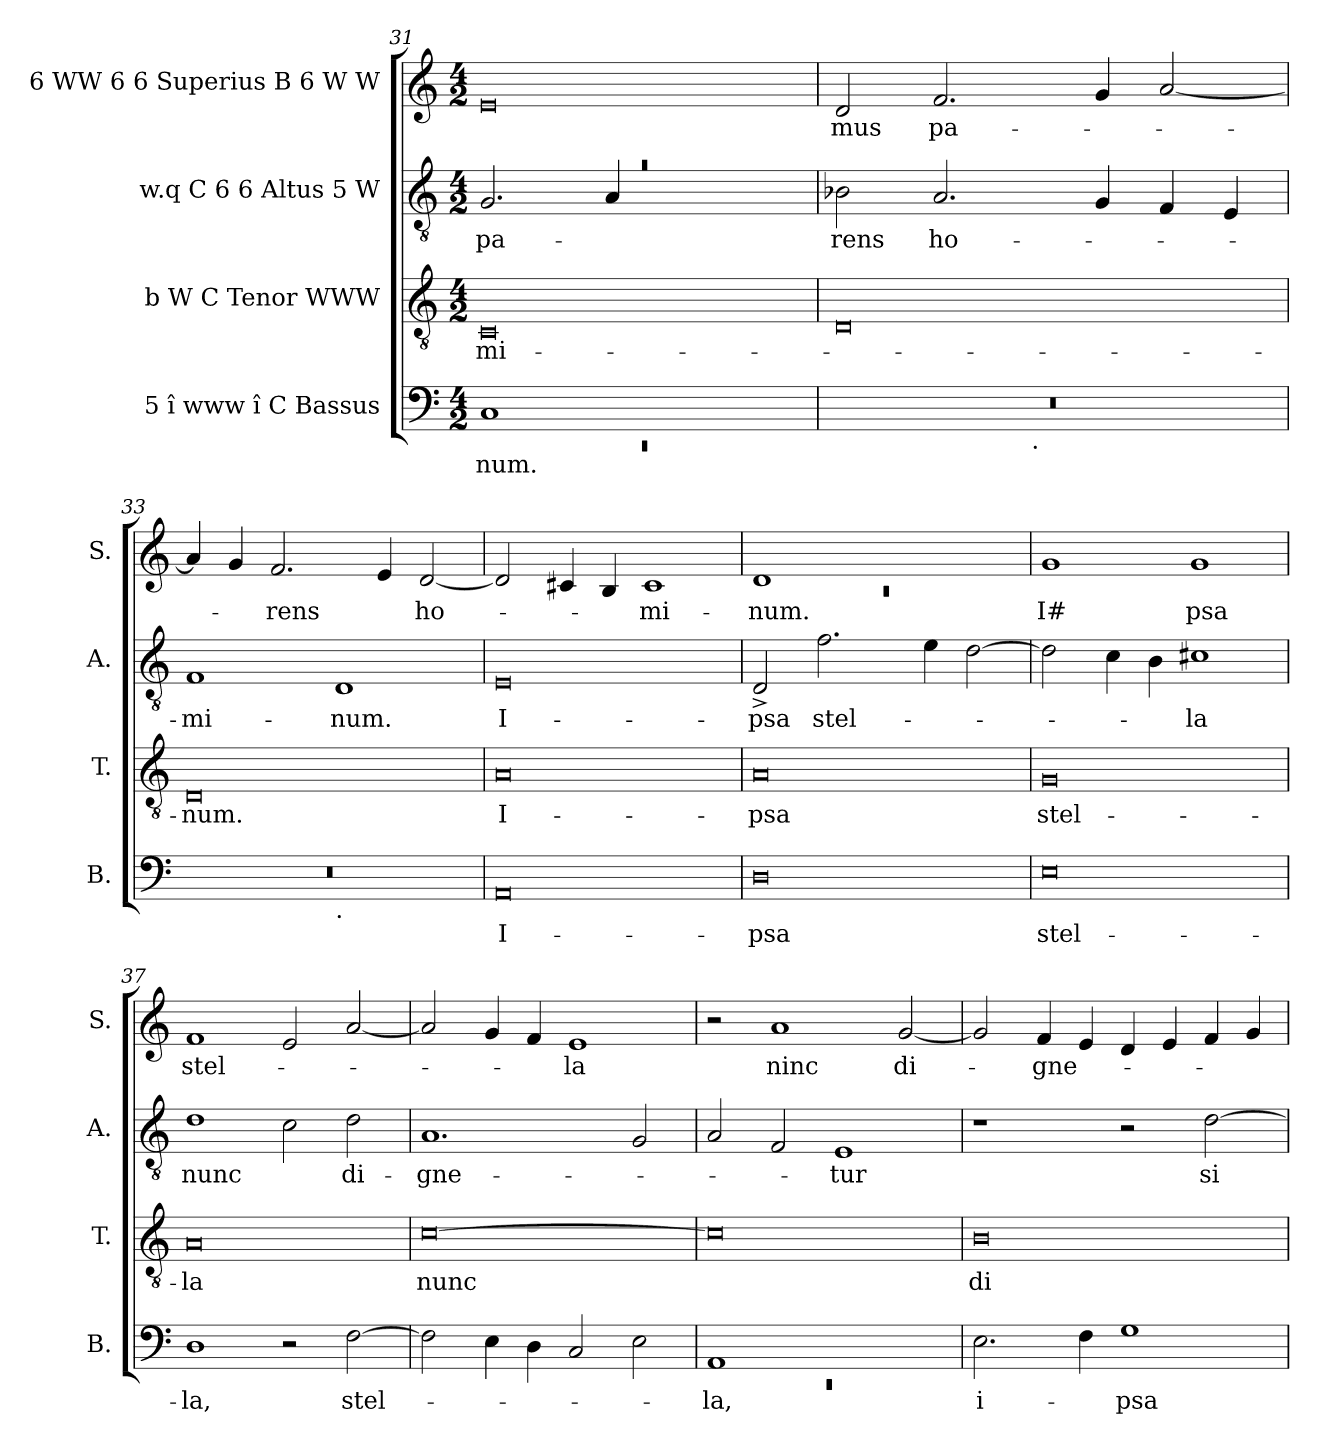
**kern	**text	**kern	**text	**kern	**text	**kern	**text
*part4	*part4	*part3	*part3	*part2	*part2	*part1	*part1
*staff4	*staff4	*staff3	*staff3	*staff2	*staff2	*staff1	*staff1
*I"5 î www î C Bassus	*	*I"b W C Tenor WWW	*	*I"w.q C 6 6 Altus 5 W	*	*I"6 WW 6 6 Superius B 6 W W	*
*I'B.	*	*I'T.	*	*I'A.	*	*I'S.	*
!!LO:LB:g=z
*clefF4	*	*clefGv2	*	*clefGv2	*	*clefG2	*
*k[]	*	*k[]	*	*k[]	*	*k[]	*
*C:	*	*C:	*	*C:	*	*C:	*
*M4/2	*	*M4/2	*	*M4/2	*	*M4/2	*
=31	=31	=31	=31	=31	=31	=31	=31
*^	*	*	*	*	*	*	*
!	!LO:N:vis=1	!LO:LY:b	!	!LO:LY:b	!LO:N:vis=1	!LO:LY:b	!	!
*	*	*	*	*	*^	*	*	*
1C	0rEE	-num.	0C	-mi-	0ra	2.G/	pa-	0e	.
.	.	.	.	.	.	4A/	.	.	.
1ryy	.	.	.	.	.	1ryy	.	.	.
=32	=32	=32	=32	=32	=32	=32	=32	=32	=32
!	!	!	!	!	!	!	!LO:LY:b	!	!LO:LY:b
*	*	*	*	*	*v	*v	*	*	*
0r	1ryy	.	0D	.	2B-\	-rens	2d/	-mus
!	!	!	!	!	!	!LO:LY:b	!	!LO:LY:b
.	.	.	.	.	2.A/	ho-	2.f/	pa-
!	!LO:TX:b:t=.	!	!	!	!	!	!	!
.	1ryy	.	.	.	.	.	.	.
.	.	.	.	.	4G/	.	4g/	.
.	.	.	.	.	4F/	.	[<2a/	.
.	.	.	.	.	4E/	.	.	.
=33	=33	=33	=33	=33	=33	=33	=33	=33
!	!	!	!	!LO:LY:b	!	!LO:LY:b	!	!
0r	1ryy	.	0D	-num.	1F	-mi-	4a/]	.
.	.	.	.	.	.	.	4g/	.
!	!	!	!	!	!	!	!	!LO:LY:b
.	.	.	.	.	.	.	2.f/	-rens
!	!LO:TX:b:t=.	!	!	!	!	!	!	!
!	!	!	!	!	!	!LO:LY:b	!	!
.	1ryy	.	.	.	1D	-num.	.	.
.	.	.	.	.	.	.	4e/	.
!	!	!	!	!	!	!	!	!LO:LY:b
.	.	.	.	.	.	.	[<2d/	ho-
=34	=34	=34	=34	=34	=34	=34	=34	=34
!	!	!LO:LY:b:rj	!	!LO:LY:b:rj	!	!LO:LY:b:rj	!	!
*v	*v	*	*	*	*	*	*	*
0AA	I-	0A	I-	0E	I-	2d/]	.
.	.	.	.	.	.	4c#/	.
.	.	.	.	.	.	4B/	.
!	!	!	!	!	!	!	!LO:LY:b
.	.	.	.	.	.	1c#	-mi-
=35	=35	=35	=35	=35	=35	=35	=35
*	*	*	*	*	*	*^	*
!	!LO:LY:b	!	!LO:LY:b	!	!LO:LY:b	!	!LO:N:vis=1	!LO:LY:b
0D	-psa	0A	-psa	2D^</	-psa	1d	0rc	-num.
!	!	!	!	!	!LO:LY:b	!	!	!
.	.	.	.	2.f\	stel-	.	.	.
.	.	.	.	.	.	1ryy	.	.
.	.	.	.	4e\	.	.	.	.
.	.	.	.	[>2d\	.	.	.	.
*	*	*	*	*	*	*v	*v	*
=36	=36	=36	=36	=36	=36	=36	=36
!	!LO:LY:b	!	!LO:LY:b	!	!	!	!LO:LY:b:rj
0E	stel-	0G	stel-	2d\]	.	1g	I­#
.	.	.	.	4c\	.	.	.
.	.	.	.	4B\	.	.	.
!	!	!	!	!	!LO:LY:b	!	!LO:LY:b
.	.	.	.	1c#	-la	1g	psa
!!LO:LB:g=z
=37	=37	=37	=37	=37	=37	=37	=37
!	!LO:LY:b	!	!LO:LY:b:rj	!	!LO:LY:b	!	!LO:LY:b
1D	-la,	0A	-la	1d	nunc	1f	stel-
2r	.	.	.	2c\	.	2e/	.
!	!LO:LY:b	!	!	!	!LO:LY:b	!	!
[>2F\	stel-	.	.	2d\	di-	[<2a/	.
=38	=38	=38	=38	=38	=38	=38	=38
!	!	!	!LO:LY:b	!	!LO:LY:b	!	!
2F\]	.	[>0c	nunc	1.A	-gne-	2a/]	.
4E\	.	.	.	.	.	4g/	.
4D\	.	.	.	.	.	4f/	.
!	!	!	!	!	!	!	!LO:LY:b
2C/	.	.	.	.	.	1e	-la
2E\	.	.	.	2G/	.	.	.
=39	=39	=39	=39	=39	=39	=39	=39
*^	*	*	*	*	*	*	*
!	!LO:N:vis=1	!LO:LY:b	!	!	!	!	!	!
1AA	0rEE	-la,	0c]	.	2A/	.	2r	.
!	!	!	!	!	!	!	!	!LO:LY:b
.	.	.	.	.	2F/	.	1a	ninc
!	!	!	!	!	!	!LO:LY:b	!	!
1ryy	.	.	.	.	1E	-tur	.	.
!	!	!	!	!	!	!	!	!LO:LY:b
.	.	.	.	.	.	.	[<2g/	di-
*v	*v	*	*	*	*	*	*	*
=40	=40	=40	=40	=40	=40	=40	=40
!	!LO:LY:b:rj	!	!LO:LY:b:rj	!	!	!	!
2.E\	i-	0B	di-	1r	.	2g/]	.
!	!	!	!	!	!	!	!LO:LY:b
.	.	.	.	.	.	4f/	-gne-
4F\	.	.	.	.	.	4e/	.
!	!LO:LY:b	!	!	!	!	!	!
1G	-psa	.	.	2r	.	4d/	.
.	.	.	.	.	.	4e/	.
!	!	!	!	!	!LO:LY:b	!	!
.	.	.	.	[>2d\	si-	4f/	.
.	.	.	.	.	.	4g/	.
=	=	=	=	=	=	=	=
*-	*-	*-	*-	*-	*-	*-	*-
